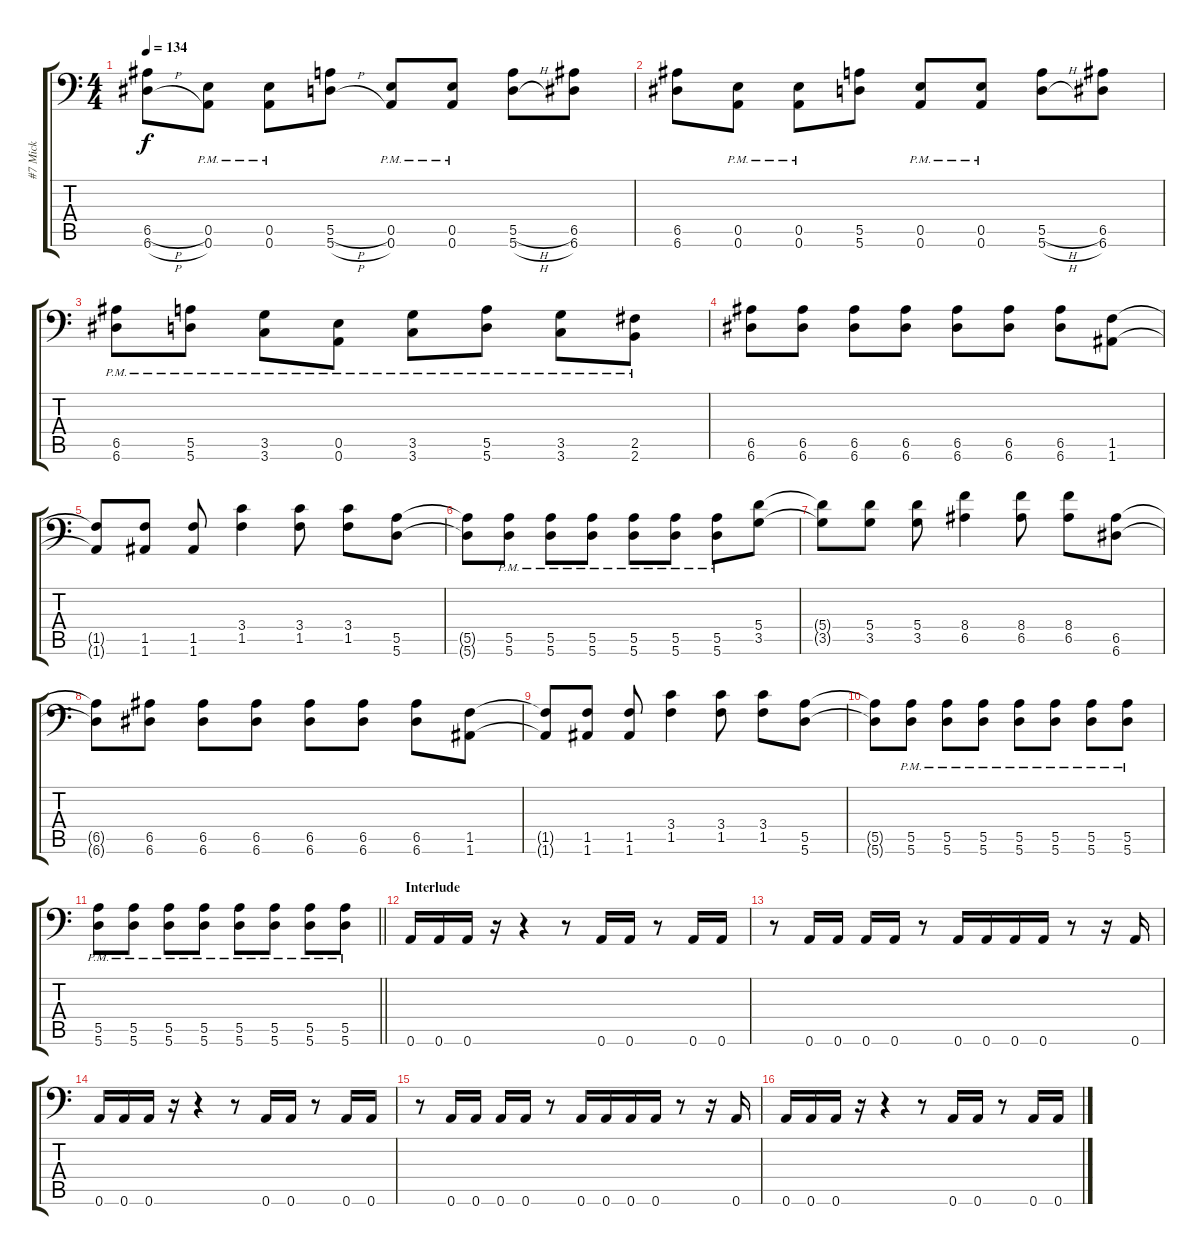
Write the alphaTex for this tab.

\track ("#7 Mick" "#7 Mick") {instrument distortionguitar}
\staff {score tabs}
\tuning (B3 Gb3 D3 A2 E2 A1) {hide}
\ts (4 4)
\tempo 134
\clef f4
\ks c
(6.5{h} 6.6{h}).8{dy f} (0.5{pm} 0.6{pm}).8 (0.5{pm} 0.6{pm}).8 (5.5{h} 5.6{h}).8 (0.5{pm} 0.6{pm}).8 (0.5{pm} 0.6{pm}).8 (5.5{h} 5.6{h}).8 (6.5 6.6).8 |
(6.5 6.6).8 (0.5{pm} 0.6{pm}).8 (0.5{pm} 0.6{pm}).8 (5.5 5.6).8 (0.5{pm} 0.6{pm}).8 (0.5{pm} 0.6{pm}).8 (5.5{h} 5.6{h}).8 (6.5 6.6).8 |
(6.5{pm} 6.6{pm}).8 (5.5{pm} 5.6{pm}).8 (3.5{pm} 3.6{pm}).8 (0.5{pm} 0.6{pm}).8 (3.5{pm} 3.6{pm}).8 (5.5{pm} 5.6{pm}).8 (3.5{pm} 3.6{pm}).8 (2.5{pm} 2.6{pm}).8 |
(6.5 6.6).8 (6.5 6.6).8 (6.5 6.6).8 (6.5 6.6).8 (6.5 6.6).8 (6.5 6.6).8 (6.5 6.6).8 (1.5 1.6).8 |
(1.5{t} 1.6{t}).8 (1.5 1.6).8 (1.5 1.6).8 (3.4 1.5).4 (3.4 1.5).8 (3.4 1.5).8 (5.5 5.6).8 |
(5.5{t} 5.6{t}).8 (5.5{pm} 5.6{pm}).8 (5.5{pm} 5.6{pm}).8 (5.5{pm} 5.6{pm}).8 (5.5{pm} 5.6{pm}).8 (5.5{pm} 5.6{pm}).8 (5.5{pm} 5.6{pm}).8 (5.4 3.5).8 |
(5.4{t} 3.5{t}).8 (5.4 3.5).8 (5.4 3.5).8 (8.4 6.5).4 (8.4 6.5).8 (8.4 6.5).8 (6.5 6.6).8 |
(6.5{t} 6.6{t}).8 (6.5 6.6).8 (6.5 6.6).8 (6.5 6.6).8 (6.5 6.6).8 (6.5 6.6).8 (6.5 6.6).8 (1.5 1.6).8 |
(1.5{t} 1.6{t}).8 (1.5 1.6).8 (1.5 1.6).8 (3.4 1.5).4 (3.4 1.5).8 (3.4 1.5).8 (5.5 5.6).8 |
(5.5{t} 5.6{t}).8 (5.5{pm} 5.6{pm}).8 (5.5{pm} 5.6{pm}).8 (5.5{pm} 5.6{pm}).8 (5.5{pm} 5.6{pm}).8 (5.5{pm} 5.6{pm}).8 (5.5{pm} 5.6{pm}).8 (5.5{pm} 5.6{pm}).8 |
\barLineRight lightlight
(5.5{pm} 5.6{pm}).8 (5.5{pm} 5.6{pm}).8 (5.5{pm} 5.6{pm}).8 (5.5{pm} 5.6{pm}).8 (5.5{pm} 5.6{pm}).8 (5.5{pm} 5.6{pm}).8 (5.5{pm} 5.6{pm}).8 (5.5{pm} 5.6{pm}).8 |
\section ("" "Interlude")
0.6.16 0.6.16 0.6.16 r.16 r.4 r.8 0.6.16 0.6.16 r.8 0.6.16 0.6.16 |
r.8 0.6.16 0.6.16 0.6.16 0.6.16 r.8 0.6.16 0.6.16 0.6.16 0.6.16 r.8 r.16 0.6.16 |
0.6.16 0.6.16 0.6.16 r.16 r.4 r.8 0.6.16 0.6.16 r.8 0.6.16 0.6.16 |
r.8 0.6.16 0.6.16 0.6.16 0.6.16 r.8 0.6.16 0.6.16 0.6.16 0.6.16 r.8 r.16 0.6.16 |
0.6.16 0.6.16 0.6.16 r.16 r.4 r.8 0.6.16 0.6.16 r.8 0.6.16 0.6.16
